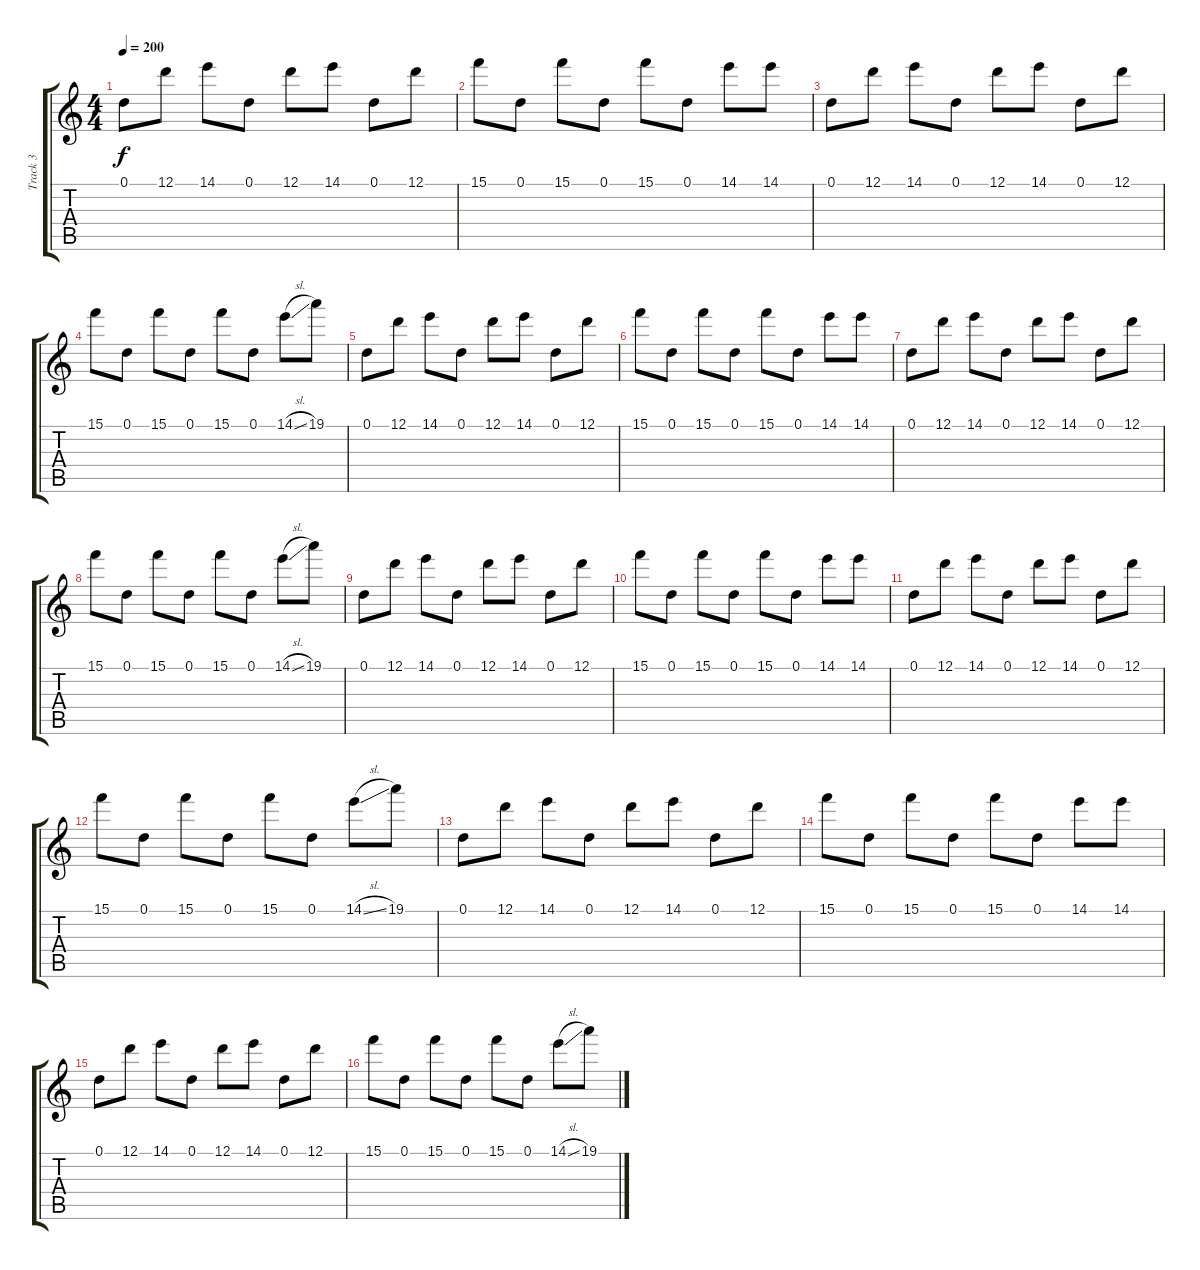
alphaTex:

\track ("Track 3" "Track 3") {instrument distortionguitar}
\staff {score tabs}
\tuning (D4 A3 F3 C3 G2 C2) {hide}
\ts (4 4)
\tempo 200
\clef g2
\ks c
0.1.8{dy f} 12.1.8 14.1.8 0.1.8 12.1.8 14.1.8 0.1.8 12.1.8 |
15.1.8 0.1.8 15.1.8 0.1.8 15.1.8 0.1.8 14.1.8 14.1.8 |
0.1.8 12.1.8 14.1.8 0.1.8 12.1.8 14.1.8 0.1.8 12.1.8 |
15.1.8 0.1.8 15.1.8 0.1.8 15.1.8 0.1.8 14.1{sl}.8 19.1.8 |
0.1.8 12.1.8 14.1.8 0.1.8 12.1.8 14.1.8 0.1.8 12.1.8 |
15.1.8 0.1.8 15.1.8 0.1.8 15.1.8 0.1.8 14.1.8 14.1.8 |
0.1.8 12.1.8 14.1.8 0.1.8 12.1.8 14.1.8 0.1.8 12.1.8 |
15.1.8 0.1.8 15.1.8 0.1.8 15.1.8 0.1.8 14.1{sl}.8 19.1.8 |
0.1.8 12.1.8 14.1.8 0.1.8 12.1.8 14.1.8 0.1.8 12.1.8 |
15.1.8 0.1.8 15.1.8 0.1.8 15.1.8 0.1.8 14.1.8 14.1.8 |
0.1.8 12.1.8 14.1.8 0.1.8 12.1.8 14.1.8 0.1.8 12.1.8 |
15.1.8 0.1.8 15.1.8 0.1.8 15.1.8 0.1.8 14.1{sl}.8 19.1.8 |
0.1.8 12.1.8 14.1.8 0.1.8 12.1.8 14.1.8 0.1.8 12.1.8 |
15.1.8 0.1.8 15.1.8 0.1.8 15.1.8 0.1.8 14.1.8 14.1.8 |
0.1.8 12.1.8 14.1.8 0.1.8 12.1.8 14.1.8 0.1.8 12.1.8 |
15.1.8 0.1.8 15.1.8 0.1.8 15.1.8 0.1.8 14.1{sl}.8 19.1.8
